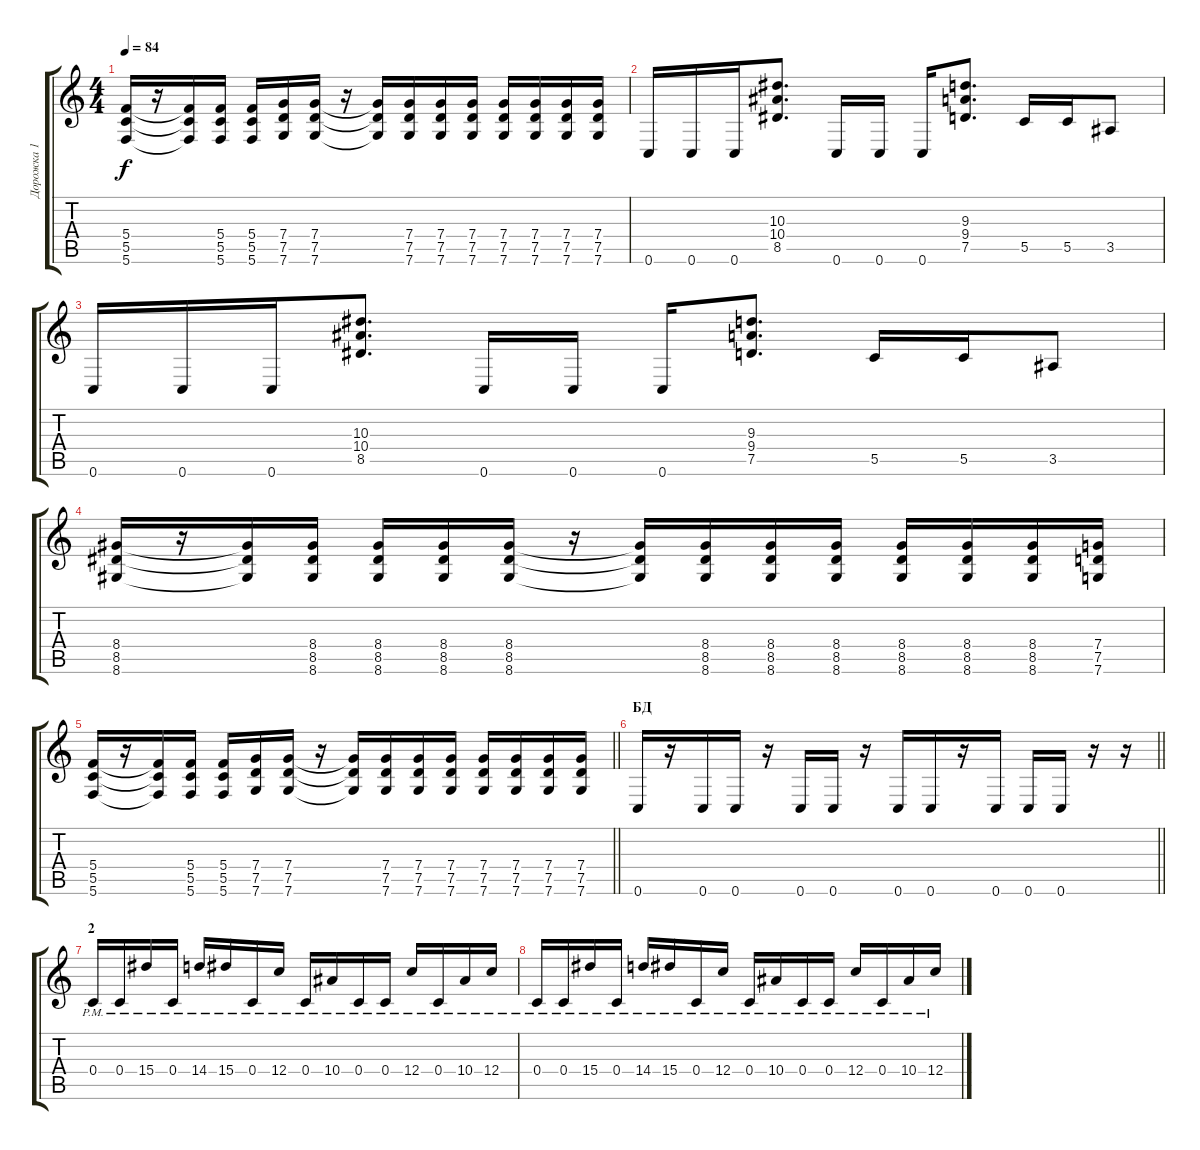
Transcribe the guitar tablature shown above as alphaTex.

\track ("Дорожка 1" "Дорожка 1") {instrument overdrivenguitar}
\staff {score tabs}
\tuning (D4 A3 F3 C3 G2 C2) {hide}
\ts (4 4)
\tempo 84
\clef g2
\ks c
(5.4 5.5 5.6).16{dy f} r.16 (5.4{t} 5.5{t} 5.6{t}).16 (5.4 5.5 5.6).16 (5.4 5.5 5.6).16 (7.4 7.5 7.6).16 (7.4 7.5 7.6).16 r.16 (7.4{t} 7.5{t} 7.6{t}).16 (7.4 7.5 7.6).16 (7.4 7.5 7.6).16 (7.4 7.5 7.6).16 (7.4 7.5 7.6).16 (7.4 7.5 7.6).16 (7.4 7.5 7.6).16 (7.4 7.5 7.6).16 |
0.6.16 0.6.16 0.6.16 (10.3 10.4 8.5).8{d} 0.6.16 0.6.16 0.6.16 (9.3 9.4 7.5).8{d} 5.5.16 5.5.16 3.5.8 |
0.6.16 0.6.16 0.6.16 (10.3 10.4 8.5).8{d} 0.6.16 0.6.16 0.6.16 (9.3 9.4 7.5).8{d} 5.5.16 5.5.16 3.5.8 |
(8.4 8.5 8.6).16 r.16 (8.4{t} 8.5{t} 8.6{t}).16 (8.4 8.5 8.6).16 (8.4 8.5 8.6).16 (8.4 8.5 8.6).16 (8.4 8.5 8.6).16 r.16 (8.4{t} 8.5{t} 8.6{t}).16 (8.4 8.5 8.6).16 (8.4 8.5 8.6).16 (8.4 8.5 8.6).16 (8.4 8.5 8.6).16 (8.4 8.5 8.6).16 (8.4 8.5 8.6).16 (7.4 7.5 7.6).16 |
\barLineRight lightlight
(5.4 5.5 5.6).16 r.16 (5.4{t} 5.5{t} 5.6{t}).16 (5.4 5.5 5.6).16 (5.4 5.5 5.6).16 (7.4 7.5 7.6).16 (7.4 7.5 7.6).16 r.16 (7.4{t} 7.5{t} 7.6{t}).16 (7.4 7.5 7.6).16 (7.4 7.5 7.6).16 (7.4 7.5 7.6).16 (7.4 7.5 7.6).16 (7.4 7.5 7.6).16 (7.4 7.5 7.6).16 (7.4 7.5 7.6).16 |
\section ("" "БД")
\barLineRight lightlight
0.6.16 r.16 0.6.16 0.6.16 r.16 0.6.16 0.6.16 r.16 0.6.16 0.6.16 r.16 0.6.16 0.6.16 0.6.16 r.16 r.16 |
\section ("" "2")
0.4{pm}.16 0.4{pm}.16 15.4{pm}.16 0.4{pm}.16 14.4{pm}.16 15.4{pm}.16 0.4{pm}.16 12.4{pm}.16 0.4{pm}.16 10.4{pm}.16 0.4{pm}.16 0.4{pm}.16 12.4{pm}.16 0.4{pm}.16 10.4{pm}.16 12.4{pm}.16 |
0.4{pm}.16 0.4{pm}.16 15.4{pm}.16 0.4{pm}.16 14.4{pm}.16 15.4{pm}.16 0.4{pm}.16 12.4{pm}.16 0.4{pm}.16 10.4{pm}.16 0.4{pm}.16 0.4{pm}.16 12.4{pm}.16 0.4{pm}.16 10.4{pm}.16 12.4{pm}.16
